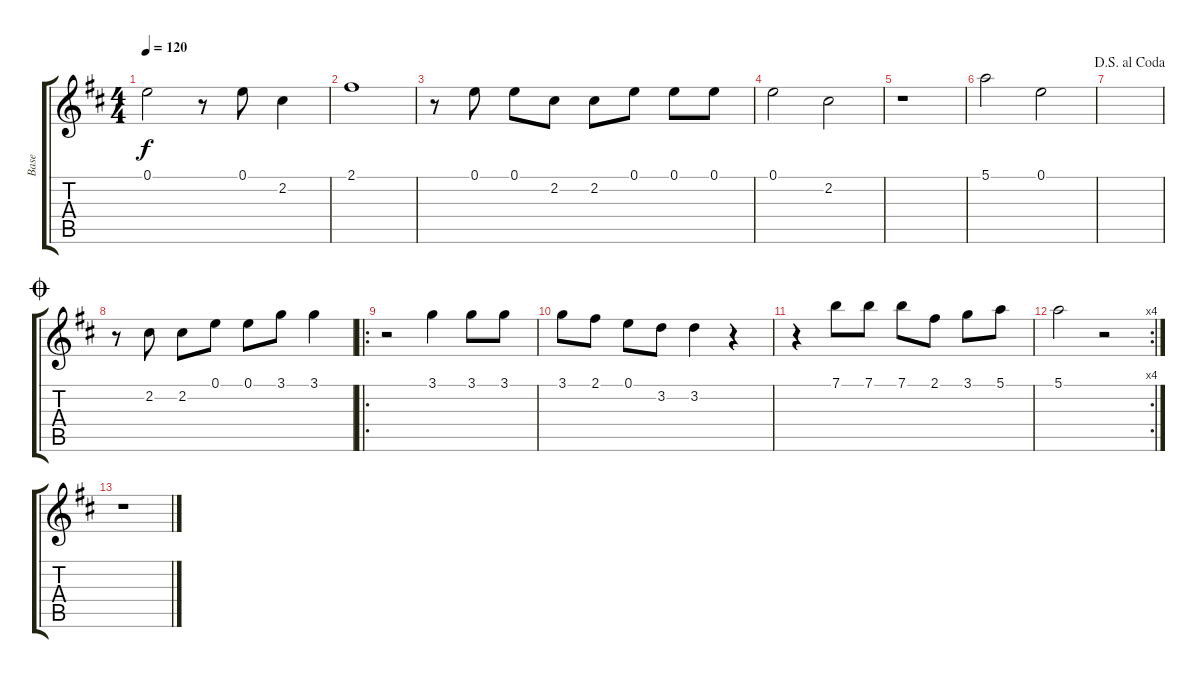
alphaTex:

\track ("Base" "Base") {instrument acousticguitarsteel}
\staff {score tabs}
\tuning (E4 B3 G3 D3 A2 E2) {hide}
\ts (4 4)
\tempo 120
\clef g2
\ks d
0.1.2{dy f} r.8 0.1.8 2.2.4 |
2.1.1 |
r.8 0.1.8 0.1.8 2.2.8 2.2.8 0.1.8 0.1.8 0.1.8 |
0.1.2 2.2.2 |
r.1 |
5.1.2 0.1.2 |
\jump dalsegnoalcoda
|
\jump coda
r.8 2.2.8 2.2.8 0.1.8 0.1.8 3.1.8 3.1.4 |
\ro
r.2 3.1.4 3.1.8 3.1.8 |
3.1.8 2.1.8 0.1.8 3.2.8 3.2.4 r.4 |
r.4 7.1.8 7.1.8 7.1.8 2.1.8 3.1.8 5.1.8 |
\rc 4
5.1.2 r.2 |
r.1
